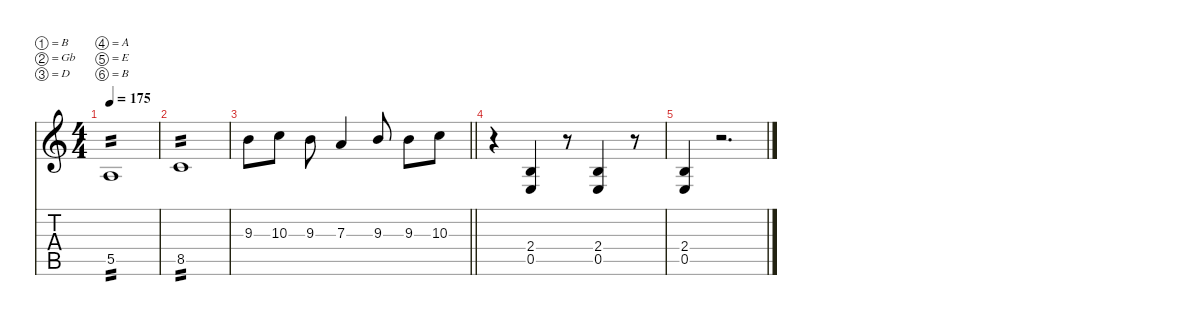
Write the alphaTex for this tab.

\defaultSystemsLayout 4
\hideDynamics
\bracketExtendMode nobrackets
\singleTrackTrackNamePolicy hidden
\multiTrackTrackNamePolicy hidden
\firstSystemTrackNameMode fullname
\firstSystemTrackNameOrientation horizontal
\otherSystemsTrackNameOrientation horizontal
\track ("Johan Söderberg" "dist.guit.") {defaultSystemsLayout 8 mute instrument distortionguitar}
\staff {score tabs}
\tuning (B3 Gb3 D3 A2 E2 B1)
\ts (4 4)
\tempo 175
\clef g2
\ks c
5.5.1{tp 2 dy f beam Up} |
8.5.1{tp 2 beam Up} |
\barLineRight lightlight
9.3.8{beam Down} 10.3.8{beam Down} 9.3.8{beam Down} 7.3.4{beam Up} 9.3.8{beam Up} 9.3.8{beam Down} 10.3.8{beam Down} |
r.4{beam Down} (2.4 0.5).4{beam Up} r.8{beam Up} (2.4 0.5).4{beam Up} r.8{beam Up} |
(2.4 0.5).4{beam Up} r.2{d beam Up}
